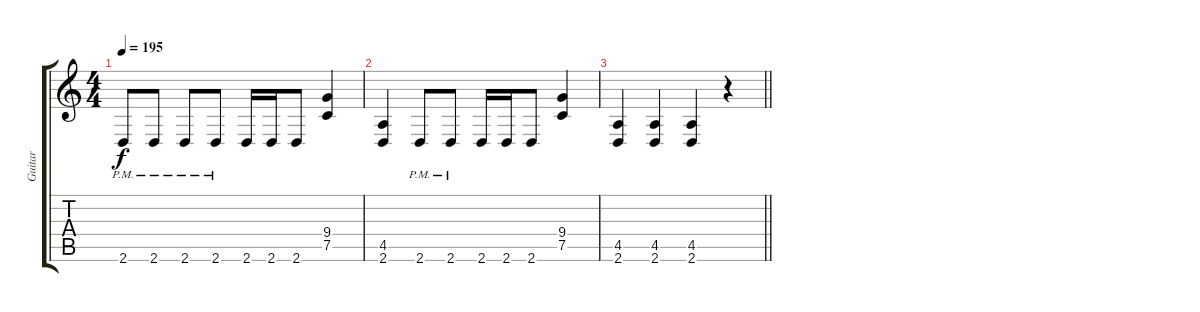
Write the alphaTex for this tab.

\track ("Guitar" "Guitar") {instrument distortionguitar}
\staff {score tabs}
\tuning (C4 G3 Eb3 Bb2 F2 C2) {hide}
\ts (4 4)
\tempo 195
\clef g2
\ks c
2.6{pm}.8{dy f} 2.6{pm}.8 2.6{pm}.8 2.6{pm}.8 2.6.16 2.6.16 2.6.8 (9.4 7.5).4 |
(4.5 2.6).4 2.6{pm}.8 2.6{pm}.8 2.6.16 2.6.16 2.6.8 (9.4 7.5).4 |
\barLineRight lightlight
(4.5 2.6).4 (4.5 2.6).4 (4.5 2.6).4 r.4
